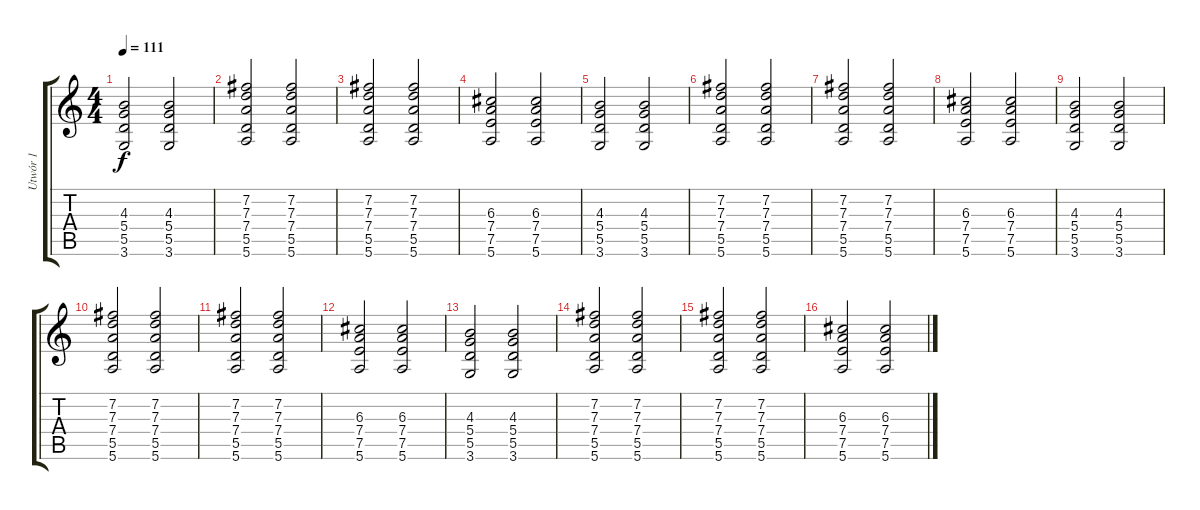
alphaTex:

\track ("Utwór 1" "Utwór 1") {instrument distortionguitar}
\staff {score tabs}
\tuning (E4 B3 G3 D3 A2 E2) {hide}
\ts (4 4)
\tempo 111
\clef g2
\ks c
(4.3 5.4 5.5 3.6).2{dy f} (4.3 5.4 5.5 3.6).2 |
(7.2 7.3 7.4 5.5 5.6).2 (7.2 7.3 7.4 5.5 5.6).2 |
(7.2 7.3 7.4 5.5 5.6).2 (7.2 7.3 7.4 5.5 5.6).2 |
(6.3 7.4 7.5 5.6).2{volume 12} (6.3 7.4 7.5 5.6).2 |
(4.3 5.4 5.5 3.6).2 (4.3 5.4 5.5 3.6).2 |
(7.2 7.3 7.4 5.5 5.6).2{volume 11} (7.2 7.3 7.4 5.5 5.6).2 |
(7.2 7.3 7.4 5.5 5.6).2{volume 10} (7.2 7.3 7.4 5.5 5.6).2 |
(6.3 7.4 7.5 5.6).2{volume 9} (6.3 7.4 7.5 5.6).2 |
(4.3 5.4 5.5 3.6).2{volume 8} (4.3 5.4 5.5 3.6).2 |
(7.2 7.3 7.4 5.5 5.6).2{volume 7} (7.2 7.3 7.4 5.5 5.6).2 |
(7.2 7.3 7.4 5.5 5.6).2{volume 6} (7.2 7.3 7.4 5.5 5.6).2 |
(6.3 7.4 7.5 5.6).2{volume 5} (6.3 7.4 7.5 5.6).2 |
(4.3 5.4 5.5 3.6).2{volume 4} (4.3 5.4 5.5 3.6).2 |
(7.2 7.3 7.4 5.5 5.6).2{volume 3} (7.2 7.3 7.4 5.5 5.6).2 |
(7.2 7.3 7.4 5.5 5.6).2{volume 2} (7.2 7.3 7.4 5.5 5.6).2 |
(6.3 7.4 7.5 5.6).2{volume 1} (6.3 7.4 7.5 5.6).2
